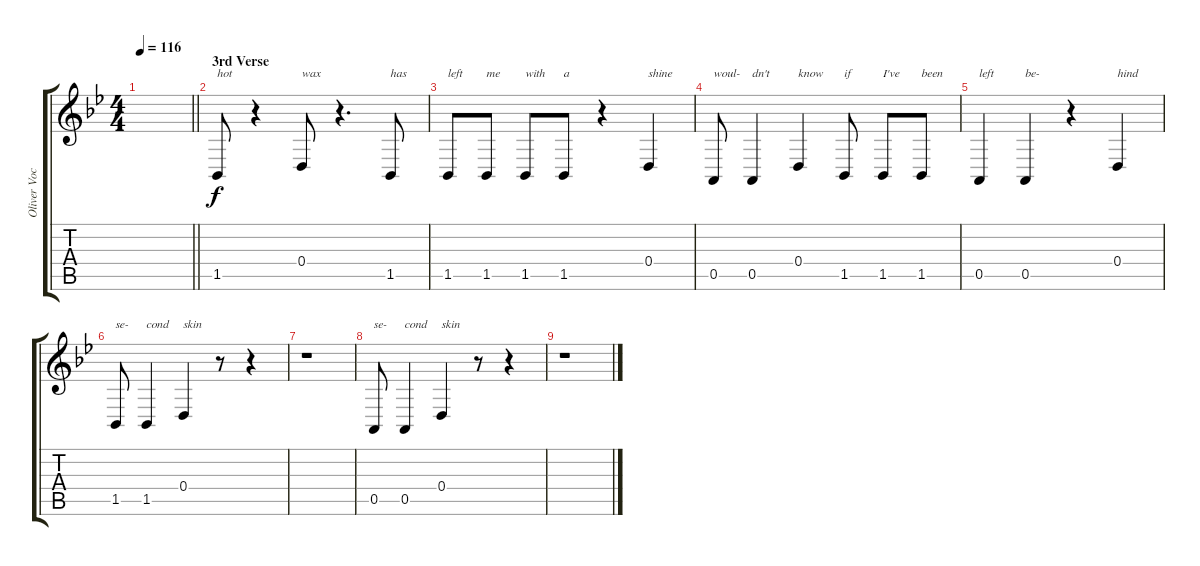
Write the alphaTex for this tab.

\track ("Oliver Vocals" "Oliver Voc") {instrument lead6voice}
\staff {score tabs}
\tuning (E4 B3 G3 D3 A2 E2) {hide}
\ts (4 4)
\tempo 116
\clef g2
\barLineRight lightlight
\ks gminor
|
\section ("" "3rd Verse")
1.5.8{txt "hot"} r.4 0.4.8{txt "wax"} r.4{d} 1.5.8{txt "has"} |
1.5.8{txt "left"} 1.5.8{txt "me"} 1.5.8{txt "with"} 1.5.8{txt "a"} r.4 0.4.4{txt "shine"} |
0.5.8{txt "woul-"} 0.5.4{txt "dn't"} 0.4.4{txt "know"} 1.5.8{txt "if"} 1.5.8{txt "I've"} 1.5.8{txt "been"} |
0.5.4{txt "left"} 0.5.4{txt "be-"} r.4 0.4.4{txt "hind"} |
1.5.8{txt "se-"} 1.5.4{txt "cond"} 0.4.4{txt "skin"} r.8 r.4 |
r.1 |
0.5.8{txt "se-"} 0.5.4{txt "cond"} 0.4.4{txt "skin"} r.8 r.4 |
r.1
